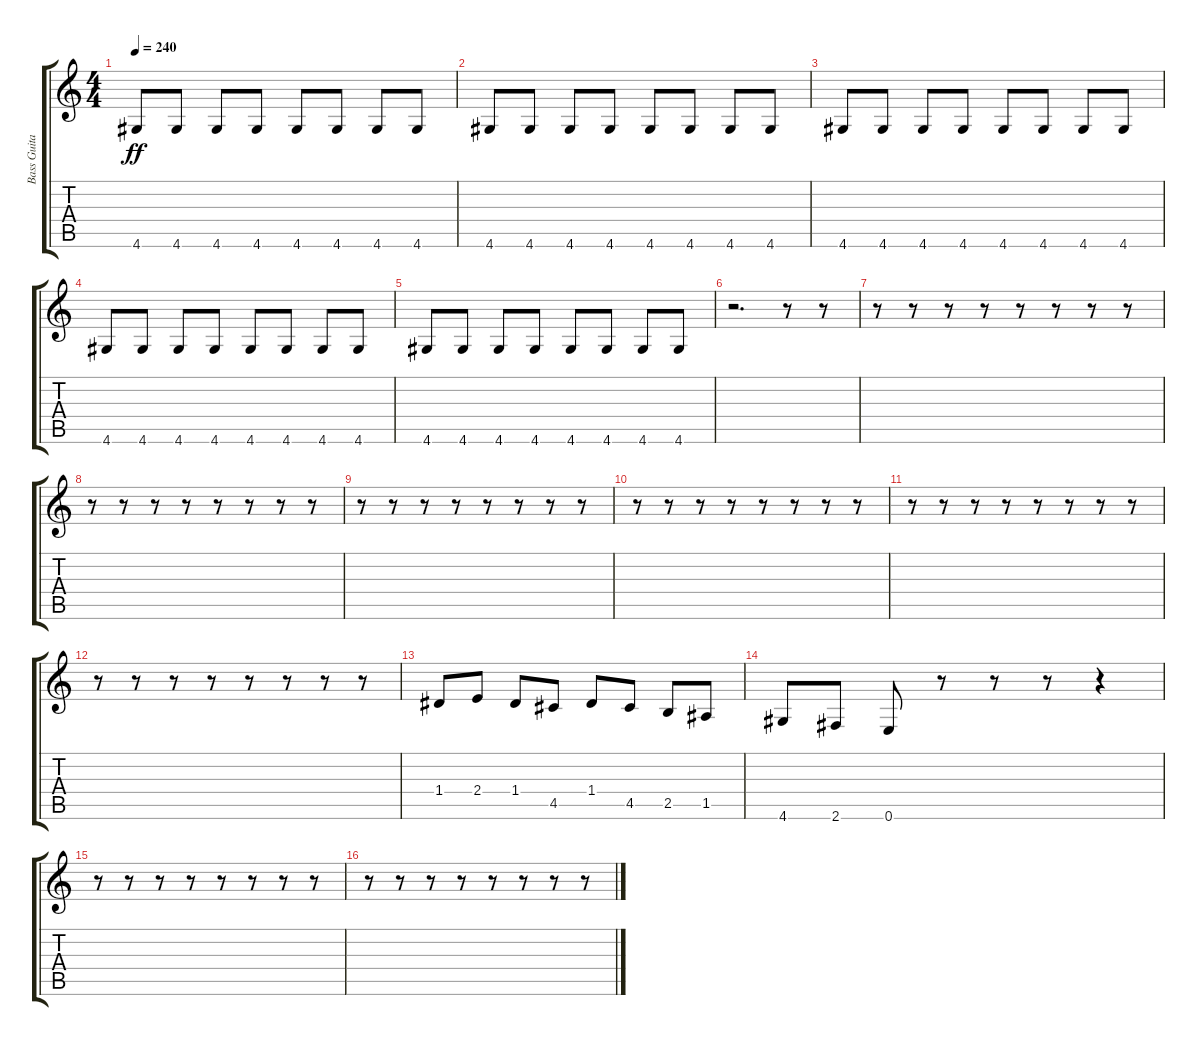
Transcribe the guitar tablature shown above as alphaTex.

\track ("Bass Guitar" "Bass Guita") {instrument electricbassfinger}
\staff {score tabs}
\tuning (E4 B3 G3 D3 A2 E2) {hide}
\ts (4 4)
\tempo 240
\clef g2
\ks c
4.6.8{dy ff} 4.6.8 4.6.8 4.6.8 4.6.8 4.6.8 4.6.8 4.6.8 |
4.6.8 4.6.8 4.6.8 4.6.8 4.6.8 4.6.8 4.6.8 4.6.8 |
4.6.8 4.6.8 4.6.8 4.6.8 4.6.8 4.6.8 4.6.8 4.6.8 |
4.6.8 4.6.8 4.6.8 4.6.8 4.6.8 4.6.8 4.6.8 4.6.8 |
4.6.8 4.6.8 4.6.8 4.6.8 4.6.8 4.6.8 4.6.8 4.6.8 |
r.2{d} r.8 r.8 |
r.8 r.8 r.8 r.8 r.8 r.8 r.8 r.8 |
r.8 r.8 r.8 r.8 r.8 r.8 r.8 r.8 |
r.8 r.8 r.8 r.8 r.8 r.8 r.8 r.8 |
r.8 r.8 r.8 r.8 r.8 r.8 r.8 r.8 |
r.8 r.8 r.8 r.8 r.8 r.8 r.8 r.8 |
r.8 r.8 r.8 r.8 r.8 r.8 r.8 r.8 |
1.4.8 2.4.8 1.4.8 4.5.8 1.4.8 4.5.8 2.5.8 1.5.8 |
4.6.8 2.6.8 0.6.8 r.8 r.8 r.8 r.4 |
r.8 r.8 r.8 r.8 r.8 r.8 r.8 r.8 |
r.8 r.8 r.8 r.8 r.8 r.8 r.8 r.8
